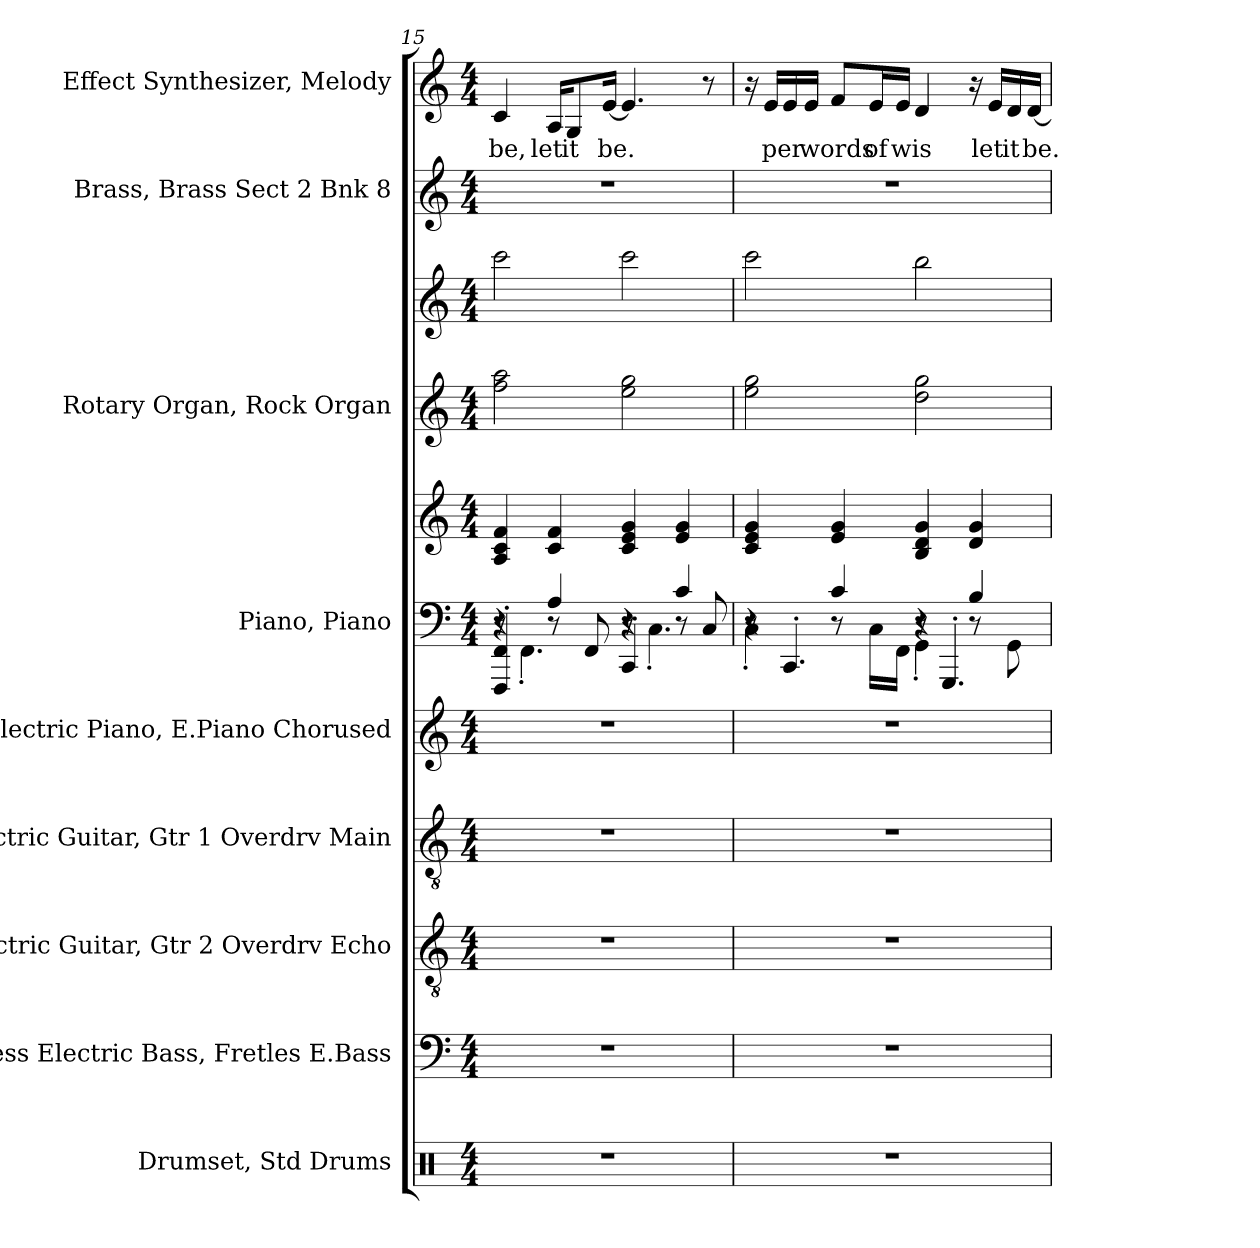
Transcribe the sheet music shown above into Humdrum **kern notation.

**kern	**kern	**kern	**kern	**kern	**kern	**kern	**kern	**kern	**kern	**kern	**text
*part9	*part8	*part7	*part6	*part5	*part4	*part4	*part3	*part3	*part2	*part1	*part1
*staff11	*staff10	*staff9	*staff8	*staff7	*staff6	*staff5	*staff4	*staff3	*staff2	*staff1	*staff1
*I"Drumset, Std Drums	*I"Fretless Electric Bass, Fretles E.Bass	*I"Electric Guitar, Gtr 2 Overdrv Echo	*I"Electric Guitar, Gtr 1 Overdrv Main	*I"Electric Piano, E.Piano Chorused	*I"Piano, Piano	*	*I"Rotary Organ, Rock Organ	*	*I"Brass, Brass Sect 2 Bnk 8	*I"Effect Synthesizer, Melody	*
*I'D. Set	*I'Frtl. El. B.	*I'El. Guit.	*I'El. Guit.	*I'El. Pno.	*I'Pno.	*	*I'Rot. Org.	*	*I'Br.	*I'Synth.	*
*clefX	*clefF4	*clefGv2	*clefGv2	*clefG2	*clefF4	*clefG2	*clefG2	*clefG2	*clefG2	*clefG2	*
*	*ITrd7c12	*	*	*	*	*	*	*	*	*	*
*k[]	*k[]	*k[]	*k[]	*k[]	*k[]	*k[]	*k[]	*k[]	*k[]	*k[]	*
*M4/4	*M4/4	*M4/4	*M4/4	*M4/4	*M4/4	*M4/4	*M4/4	*M4/4	*M4/4	*M4/4	*
=15	=15	=15	=15	=15	=15	=15	=15	=15	=15	=15	=15
*	*	*	*	*	*^	*	*	*	*	*	*
*	*	*	*	*	*	*^	*	*	*	*	*	*
!	!	!	!	!	!	!	!	!	!	!	!	!	!LO:LY:b
1r	1r	1r	1r	1r	4r	8r	4FFF/' 4FF/'	4A/ 4c/ 4f/	2ff\ 2aa\	2ccc\	1r	4c/	be,
.	.	.	.	.	.	4.FF'\	.	.	.	.	.	.	.
!	!	!	!	!	!	!	!	!	!	!	!	!	!LO:LY:b
.	.	.	.	.	4A/	.	8r	4c/ 4f/	.	.	.	16A/KL	let
!	!	!	!	!	!	!	!	!	!	!	!	!	!LO:LY:b
.	.	.	.	.	.	.	.	.	.	.	.	8G/	it
.	.	.	.	.	.	.	8FF/	.	.	.	.	.	.
!	!	!	!	!	!	!	!	!	!	!	!	!	!LO:LY:b
.	.	.	.	.	.	.	.	.	.	.	.	[16e/Jk	be.
.	.	.	.	.	4r	8r	4CC'/	4c/ 4e/ 4g/	2ee\ 2gg\	2ccc\	.	4.e/]	.
.	.	.	.	.	.	4.C'\	.	.	.	.	.	.	.
.	.	.	.	.	4c/	.	8r	4e/ 4g/	.	.	.	.	.
.	.	.	.	.	.	.	8C/	.	.	.	.	8r	.
!!LO:PB:g=z
=16	=16	=16	=16	=16	=16	=16	=16	=16	=16	=16	=16	=16	=16
1r	1r	1r	1r	1r	4r	4C'\	8r	4c/ 4e/ 4g/	2ee\ 2gg\	2ccc\	1r	16r	.
.	.	.	.	.	.	.	.	.	.	.	.	16e/LL	.
!	!	!	!	!	!	!	!	!	!	!	!	!	!LO:LY:b
.	.	.	.	.	.	.	4.CC'/	.	.	.	.	16e/	per
!	!	!	!	!	!	!	!	!	!	!	!	!	!LO:LY:b
.	.	.	.	.	.	.	.	.	.	.	.	16e/JJ	words
.	.	.	.	.	4c/	8r	.	4e/ 4g/	.	.	.	8f/L	.
!	!	!	!	!	!	!	!	!	!	!	!	!	!LO:LY:b
.	.	.	.	.	.	16C\LL	.	.	.	.	.	16e/L	of
!	!	!	!	!	!	!	!	!	!	!	!	!	!LO:LY:b
.	.	.	.	.	.	16FF\JJ	.	.	.	.	.	16e/JJ	wis
.	.	.	.	.	4r	4GG'\	8r	4B/ 4d/ 4g/	2dd\ 2gg\	2bb\	.	4d/	.
.	.	.	.	.	.	.	4.GGG'/	.	.	.	.	.	.
.	.	.	.	.	4B/	8r	.	4d/ 4g/	.	.	.	16r	.
!	!	!	!	!	!	!	!	!	!	!	!	!	!LO:LY:b
.	.	.	.	.	.	.	.	.	.	.	.	16e/LL	let
!	!	!	!	!	!	!	!	!	!	!	!	!	!LO:LY:b
.	.	.	.	.	.	8GG\	.	.	.	.	.	16d/	it
!	!	!	!	!	!	!	!	!	!	!	!	!	!LO:LY:b
.	.	.	.	.	.	.	.	.	.	.	.	[16d/JJ	be.
*	*	*	*	*	*v	*v	*v	*	*	*	*	*	*
=	=	=	=	=	=	=	=	=	=	=	=
*-	*-	*-	*-	*-	*-	*-	*-	*-	*-	*-	*-
